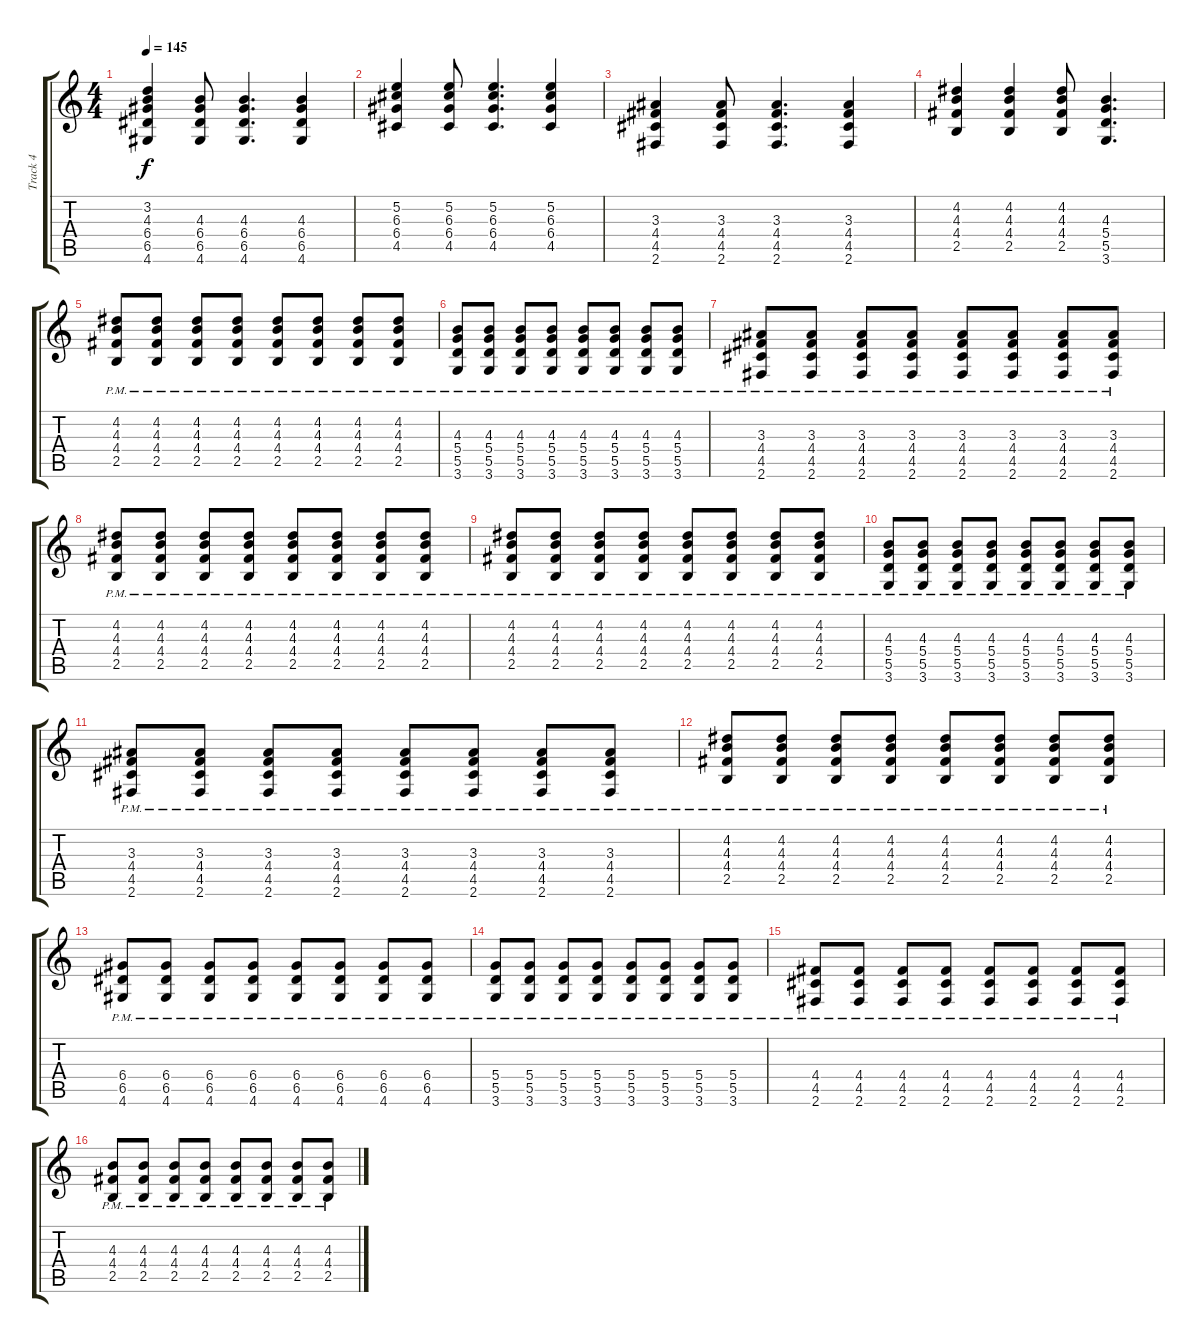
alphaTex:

\track ("Track 4" "Track 4") {instrument overdrivenguitar}
\staff {score tabs}
\tuning (E4 B3 G3 D3 A2 E2) {hide}
\ts (4 4)
\tempo 145
\clef g2
\ks c
(3.2{t} 4.3 6.4 6.5 4.6).4{dy f} (4.3 6.4 6.5 4.6).8 (4.3 6.4 6.5 4.6).4{d} (4.3 6.4 6.5 4.6).4 |
(5.2 6.3 6.4 4.5).4 (5.2 6.3 6.4 4.5).8 (5.2 6.3 6.4 4.5).4{d} (5.2 6.3 6.4 4.5).4 |
(3.3 4.4 4.5 2.6).4 (3.3 4.4 4.5 2.6).8 (3.3 4.4 4.5 2.6).4{d} (3.3 4.4 4.5 2.6).4 |
(4.2 4.3 4.4 2.5).4 (4.2 4.3 4.4 2.5).4 (4.2 4.3 4.4 2.5).8 (4.3 5.4 5.5 3.6).4{d} |
(4.2{pm} 4.3{pm} 4.4{pm} 2.5{pm}).8 (4.2{pm} 4.3{pm} 4.4{pm} 2.5{pm}).8 (4.2{pm} 4.3{pm} 4.4{pm} 2.5{pm}).8 (4.2{pm} 4.3{pm} 4.4{pm} 2.5{pm}).8 (4.2{pm} 4.3{pm} 4.4{pm} 2.5{pm}).8 (4.2{pm} 4.3{pm} 4.4{pm} 2.5{pm}).8 (4.2{pm} 4.3{pm} 4.4{pm} 2.5{pm}).8 (4.2{pm} 4.3{pm} 4.4{pm} 2.5{pm}).8 |
(4.3{pm} 5.4{pm} 5.5{pm} 3.6{pm}).8 (4.3{pm} 5.4{pm} 5.5{pm} 3.6{pm}).8 (4.3{pm} 5.4{pm} 5.5{pm} 3.6{pm}).8 (4.3{pm} 5.4{pm} 5.5{pm} 3.6{pm}).8 (4.3{pm} 5.4{pm} 5.5{pm} 3.6{pm}).8 (4.3{pm} 5.4{pm} 5.5{pm} 3.6{pm}).8 (4.3{pm} 5.4{pm} 5.5{pm} 3.6{pm}).8 (4.3{pm} 5.4{pm} 5.5{pm} 3.6{pm}).8 |
(3.3{pm} 4.4{pm} 4.5{pm} 2.6{pm}).8 (3.3{pm} 4.4{pm} 4.5{pm} 2.6{pm}).8 (3.3{pm} 4.4{pm} 4.5{pm} 2.6{pm}).8 (3.3{pm} 4.4{pm} 4.5{pm} 2.6{pm}).8 (3.3{pm} 4.4{pm} 4.5{pm} 2.6{pm}).8 (3.3{pm} 4.4{pm} 4.5{pm} 2.6{pm}).8 (3.3{pm} 4.4{pm} 4.5{pm} 2.6{pm}).8 (3.3{pm} 4.4{pm} 4.5{pm} 2.6{pm}).8 |
(4.2{pm} 4.3{pm} 4.4{pm} 2.5{pm}).8 (4.2{pm} 4.3{pm} 4.4{pm} 2.5{pm}).8 (4.2{pm} 4.3{pm} 4.4{pm} 2.5{pm}).8 (4.2{pm} 4.3{pm} 4.4{pm} 2.5{pm}).8 (4.2{pm} 4.3{pm} 4.4{pm} 2.5{pm}).8 (4.2{pm} 4.3{pm} 4.4{pm} 2.5{pm}).8 (4.2{pm} 4.3{pm} 4.4{pm} 2.5{pm}).8 (4.2{pm} 4.3{pm} 4.4{pm} 2.5{pm}).8 |
(4.2{pm} 4.3{pm} 4.4{pm} 2.5{pm}).8 (4.2{pm} 4.3{pm} 4.4{pm} 2.5{pm}).8 (4.2{pm} 4.3{pm} 4.4{pm} 2.5{pm}).8 (4.2{pm} 4.3{pm} 4.4{pm} 2.5{pm}).8 (4.2{pm} 4.3{pm} 4.4{pm} 2.5{pm}).8 (4.2{pm} 4.3{pm} 4.4{pm} 2.5{pm}).8 (4.2{pm} 4.3{pm} 4.4{pm} 2.5{pm}).8 (4.2{pm} 4.3{pm} 4.4{pm} 2.5{pm}).8 |
(4.3{pm} 5.4{pm} 5.5{pm} 3.6{pm}).8 (4.3{pm} 5.4{pm} 5.5{pm} 3.6{pm}).8 (4.3{pm} 5.4{pm} 5.5{pm} 3.6{pm}).8 (4.3{pm} 5.4{pm} 5.5{pm} 3.6{pm}).8 (4.3{pm} 5.4{pm} 5.5{pm} 3.6{pm}).8 (4.3{pm} 5.4{pm} 5.5{pm} 3.6{pm}).8 (4.3{pm} 5.4{pm} 5.5{pm} 3.6{pm}).8 (4.3{pm} 5.4{pm} 5.5{pm} 3.6{pm}).8 |
(3.3{pm} 4.4{pm} 4.5{pm} 2.6{pm}).8 (3.3{pm} 4.4{pm} 4.5{pm} 2.6{pm}).8 (3.3{pm} 4.4{pm} 4.5{pm} 2.6{pm}).8 (3.3{pm} 4.4{pm} 4.5{pm} 2.6{pm}).8 (3.3{pm} 4.4{pm} 4.5{pm} 2.6{pm}).8 (3.3{pm} 4.4{pm} 4.5{pm} 2.6{pm}).8 (3.3{pm} 4.4{pm} 4.5{pm} 2.6{pm}).8 (3.3{pm} 4.4{pm} 4.5{pm} 2.6{pm}).8 |
(4.2{pm} 4.3{pm} 4.4{pm} 2.5{pm}).8 (4.2{pm} 4.3{pm} 4.4{pm} 2.5{pm}).8 (4.2{pm} 4.3{pm} 4.4{pm} 2.5{pm}).8 (4.2{pm} 4.3{pm} 4.4{pm} 2.5{pm}).8 (4.2{pm} 4.3{pm} 4.4{pm} 2.5{pm}).8 (4.2{pm} 4.3{pm} 4.4{pm} 2.5{pm}).8 (4.2{pm} 4.3{pm} 4.4{pm} 2.5{pm}).8 (4.2{pm} 4.3{pm} 4.4{pm} 2.5{pm}).8 |
(6.4{pm} 6.5{pm} 4.6{pm}).8 (6.4{pm} 6.5{pm} 4.6{pm}).8 (6.4{pm} 6.5{pm} 4.6{pm}).8 (6.4{pm} 6.5{pm} 4.6{pm}).8 (6.4{pm} 6.5{pm} 4.6{pm}).8 (6.4{pm} 6.5{pm} 4.6{pm}).8 (6.4{pm} 6.5{pm} 4.6{pm}).8 (6.4{pm} 6.5{pm} 4.6{pm}).8 |
(5.4{pm} 5.5{pm} 3.6{pm}).8 (5.4{pm} 5.5{pm} 3.6{pm}).8 (5.4{pm} 5.5{pm} 3.6{pm}).8 (5.4{pm} 5.5{pm} 3.6{pm}).8 (5.4{pm} 5.5{pm} 3.6{pm}).8 (5.4{pm} 5.5{pm} 3.6{pm}).8 (5.4{pm} 5.5{pm} 3.6{pm}).8 (5.4{pm} 5.5{pm} 3.6{pm}).8 |
(4.4{pm} 4.5{pm} 2.6{pm}).8 (4.4{pm} 4.5{pm} 2.6{pm}).8 (4.4{pm} 4.5{pm} 2.6{pm}).8 (4.4{pm} 4.5{pm} 2.6{pm}).8 (4.4{pm} 4.5{pm} 2.6{pm}).8 (4.4{pm} 4.5{pm} 2.6{pm}).8 (4.4{pm} 4.5{pm} 2.6{pm}).8 (4.4{pm} 4.5{pm} 2.6{pm}).8 |
(4.3{pm} 4.4{pm} 2.5{pm}).8 (4.3{pm} 4.4{pm} 2.5{pm}).8 (4.3{pm} 4.4{pm} 2.5{pm}).8 (4.3{pm} 4.4{pm} 2.5{pm}).8 (4.3{pm} 4.4{pm} 2.5{pm}).8 (4.3{pm} 4.4{pm} 2.5{pm}).8 (4.3{pm} 4.4{pm} 2.5{pm}).8 (4.3{pm} 4.4{pm} 2.5{pm}).8
